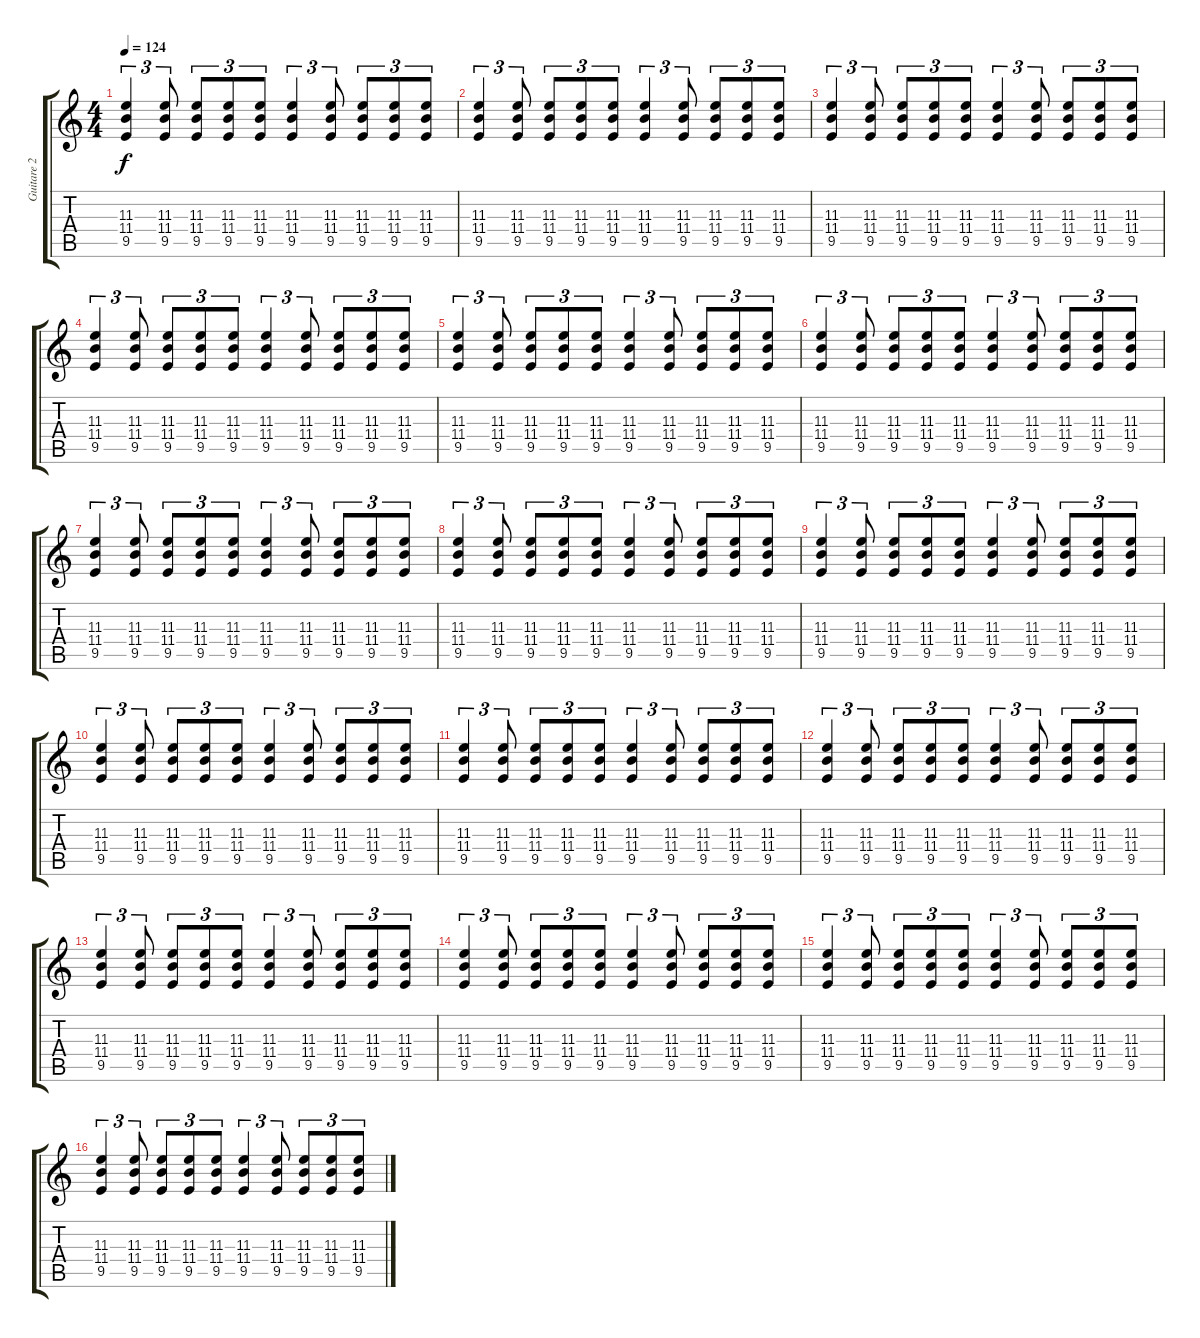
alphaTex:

\track ("Guitare 2" "Guitare 2") {instrument overdrivenguitar}
\staff {score tabs}
\tuning (D4 A3 F3 C3 G2 D2) {hide}
\ts (4 4)
\tempo 124
\clef g2
\ks c
(11.3 11.4 9.5).4{tu (3 2) dy f balance 0} (11.3 11.4 9.5).8{tu (3 2)} (11.3 11.4 9.5).8{tu (3 2)} (11.3 11.4 9.5).8{tu (3 2)} (11.3 11.4 9.5).8{tu (3 2)} (11.3 11.4 9.5).4{tu (3 2)} (11.3 11.4 9.5).8{tu (3 2)} (11.3 11.4 9.5).8{tu (3 2)} (11.3 11.4 9.5).8{tu (3 2)} (11.3 11.4 9.5).8{tu (3 2)} |
(11.3 11.4 9.5).4{tu (3 2)} (11.3 11.4 9.5).8{tu (3 2)} (11.3 11.4 9.5).8{tu (3 2)} (11.3 11.4 9.5).8{tu (3 2)} (11.3 11.4 9.5).8{tu (3 2)} (11.3 11.4 9.5).4{tu (3 2)} (11.3 11.4 9.5).8{tu (3 2)} (11.3 11.4 9.5).8{tu (3 2)} (11.3 11.4 9.5).8{tu (3 2)} (11.3 11.4 9.5).8{tu (3 2)} |
(11.3 11.4 9.5).4{tu (3 2)} (11.3 11.4 9.5).8{tu (3 2)} (11.3 11.4 9.5).8{tu (3 2)} (11.3 11.4 9.5).8{tu (3 2)} (11.3 11.4 9.5).8{tu (3 2)} (11.3 11.4 9.5).4{tu (3 2)} (11.3 11.4 9.5).8{tu (3 2)} (11.3 11.4 9.5).8{tu (3 2)} (11.3 11.4 9.5).8{tu (3 2)} (11.3 11.4 9.5).8{tu (3 2)} |
(11.3 11.4 9.5).4{tu (3 2)} (11.3 11.4 9.5).8{tu (3 2)} (11.3 11.4 9.5).8{tu (3 2)} (11.3 11.4 9.5).8{tu (3 2)} (11.3 11.4 9.5).8{tu (3 2)} (11.3 11.4 9.5).4{tu (3 2)} (11.3 11.4 9.5).8{tu (3 2)} (11.3 11.4 9.5).8{tu (3 2)} (11.3 11.4 9.5).8{tu (3 2)} (11.3 11.4 9.5).8{tu (3 2)} |
(11.3 11.4 9.5).4{tu (3 2)} (11.3 11.4 9.5).8{tu (3 2)} (11.3 11.4 9.5).8{tu (3 2)} (11.3 11.4 9.5).8{tu (3 2)} (11.3 11.4 9.5).8{tu (3 2)} (11.3 11.4 9.5).4{tu (3 2)} (11.3 11.4 9.5).8{tu (3 2)} (11.3 11.4 9.5).8{tu (3 2)} (11.3 11.4 9.5).8{tu (3 2)} (11.3 11.4 9.5).8{tu (3 2)} |
(11.3 11.4 9.5).4{tu (3 2)} (11.3 11.4 9.5).8{tu (3 2)} (11.3 11.4 9.5).8{tu (3 2)} (11.3 11.4 9.5).8{tu (3 2)} (11.3 11.4 9.5).8{tu (3 2)} (11.3 11.4 9.5).4{tu (3 2)} (11.3 11.4 9.5).8{tu (3 2)} (11.3 11.4 9.5).8{tu (3 2)} (11.3 11.4 9.5).8{tu (3 2)} (11.3 11.4 9.5).8{tu (3 2)} |
(11.3 11.4 9.5).4{tu (3 2)} (11.3 11.4 9.5).8{tu (3 2)} (11.3 11.4 9.5).8{tu (3 2)} (11.3 11.4 9.5).8{tu (3 2)} (11.3 11.4 9.5).8{tu (3 2)} (11.3 11.4 9.5).4{tu (3 2)} (11.3 11.4 9.5).8{tu (3 2)} (11.3 11.4 9.5).8{tu (3 2)} (11.3 11.4 9.5).8{tu (3 2)} (11.3 11.4 9.5).8{tu (3 2)} |
(11.3 11.4 9.5).4{tu (3 2)} (11.3 11.4 9.5).8{tu (3 2)} (11.3 11.4 9.5).8{tu (3 2)} (11.3 11.4 9.5).8{tu (3 2)} (11.3 11.4 9.5).8{tu (3 2)} (11.3 11.4 9.5).4{tu (3 2)} (11.3 11.4 9.5).8{tu (3 2)} (11.3 11.4 9.5).8{tu (3 2)} (11.3 11.4 9.5).8{tu (3 2)} (11.3 11.4 9.5).8{tu (3 2)} |
(11.3 11.4 9.5).4{tu (3 2)} (11.3 11.4 9.5).8{tu (3 2)} (11.3 11.4 9.5).8{tu (3 2)} (11.3 11.4 9.5).8{tu (3 2)} (11.3 11.4 9.5).8{tu (3 2)} (11.3 11.4 9.5).4{tu (3 2)} (11.3 11.4 9.5).8{tu (3 2)} (11.3 11.4 9.5).8{tu (3 2)} (11.3 11.4 9.5).8{tu (3 2)} (11.3 11.4 9.5).8{tu (3 2)} |
(11.3 11.4 9.5).4{tu (3 2)} (11.3 11.4 9.5).8{tu (3 2)} (11.3 11.4 9.5).8{tu (3 2)} (11.3 11.4 9.5).8{tu (3 2)} (11.3 11.4 9.5).8{tu (3 2)} (11.3 11.4 9.5).4{tu (3 2)} (11.3 11.4 9.5).8{tu (3 2)} (11.3 11.4 9.5).8{tu (3 2)} (11.3 11.4 9.5).8{tu (3 2)} (11.3 11.4 9.5).8{tu (3 2)} |
(11.3 11.4 9.5).4{tu (3 2)} (11.3 11.4 9.5).8{tu (3 2)} (11.3 11.4 9.5).8{tu (3 2)} (11.3 11.4 9.5).8{tu (3 2)} (11.3 11.4 9.5).8{tu (3 2)} (11.3 11.4 9.5).4{tu (3 2)} (11.3 11.4 9.5).8{tu (3 2)} (11.3 11.4 9.5).8{tu (3 2)} (11.3 11.4 9.5).8{tu (3 2)} (11.3 11.4 9.5).8{tu (3 2)} |
(11.3 11.4 9.5).4{tu (3 2)} (11.3 11.4 9.5).8{tu (3 2)} (11.3 11.4 9.5).8{tu (3 2)} (11.3 11.4 9.5).8{tu (3 2)} (11.3 11.4 9.5).8{tu (3 2)} (11.3 11.4 9.5).4{tu (3 2)} (11.3 11.4 9.5).8{tu (3 2)} (11.3 11.4 9.5).8{tu (3 2)} (11.3 11.4 9.5).8{tu (3 2)} (11.3 11.4 9.5).8{tu (3 2)} |
(11.3 11.4 9.5).4{tu (3 2)} (11.3 11.4 9.5).8{tu (3 2)} (11.3 11.4 9.5).8{tu (3 2)} (11.3 11.4 9.5).8{tu (3 2)} (11.3 11.4 9.5).8{tu (3 2)} (11.3 11.4 9.5).4{tu (3 2)} (11.3 11.4 9.5).8{tu (3 2)} (11.3 11.4 9.5).8{tu (3 2)} (11.3 11.4 9.5).8{tu (3 2)} (11.3 11.4 9.5).8{tu (3 2)} |
(11.3 11.4 9.5).4{tu (3 2)} (11.3 11.4 9.5).8{tu (3 2)} (11.3 11.4 9.5).8{tu (3 2)} (11.3 11.4 9.5).8{tu (3 2)} (11.3 11.4 9.5).8{tu (3 2)} (11.3 11.4 9.5).4{tu (3 2)} (11.3 11.4 9.5).8{tu (3 2)} (11.3 11.4 9.5).8{tu (3 2)} (11.3 11.4 9.5).8{tu (3 2)} (11.3 11.4 9.5).8{tu (3 2)} |
(11.3 11.4 9.5).4{tu (3 2)} (11.3 11.4 9.5).8{tu (3 2)} (11.3 11.4 9.5).8{tu (3 2)} (11.3 11.4 9.5).8{tu (3 2)} (11.3 11.4 9.5).8{tu (3 2)} (11.3 11.4 9.5).4{tu (3 2)} (11.3 11.4 9.5).8{tu (3 2)} (11.3 11.4 9.5).8{tu (3 2)} (11.3 11.4 9.5).8{tu (3 2)} (11.3 11.4 9.5).8{tu (3 2)} |
(11.3 11.4 9.5).4{tu (3 2)} (11.3 11.4 9.5).8{tu (3 2)} (11.3 11.4 9.5).8{tu (3 2)} (11.3 11.4 9.5).8{tu (3 2)} (11.3 11.4 9.5).8{tu (3 2)} (11.3 11.4 9.5).4{tu (3 2)} (11.3 11.4 9.5).8{tu (3 2)} (11.3 11.4 9.5).8{tu (3 2)} (11.3 11.4 9.5).8{tu (3 2)} (11.3 11.4 9.5).8{tu (3 2)}
